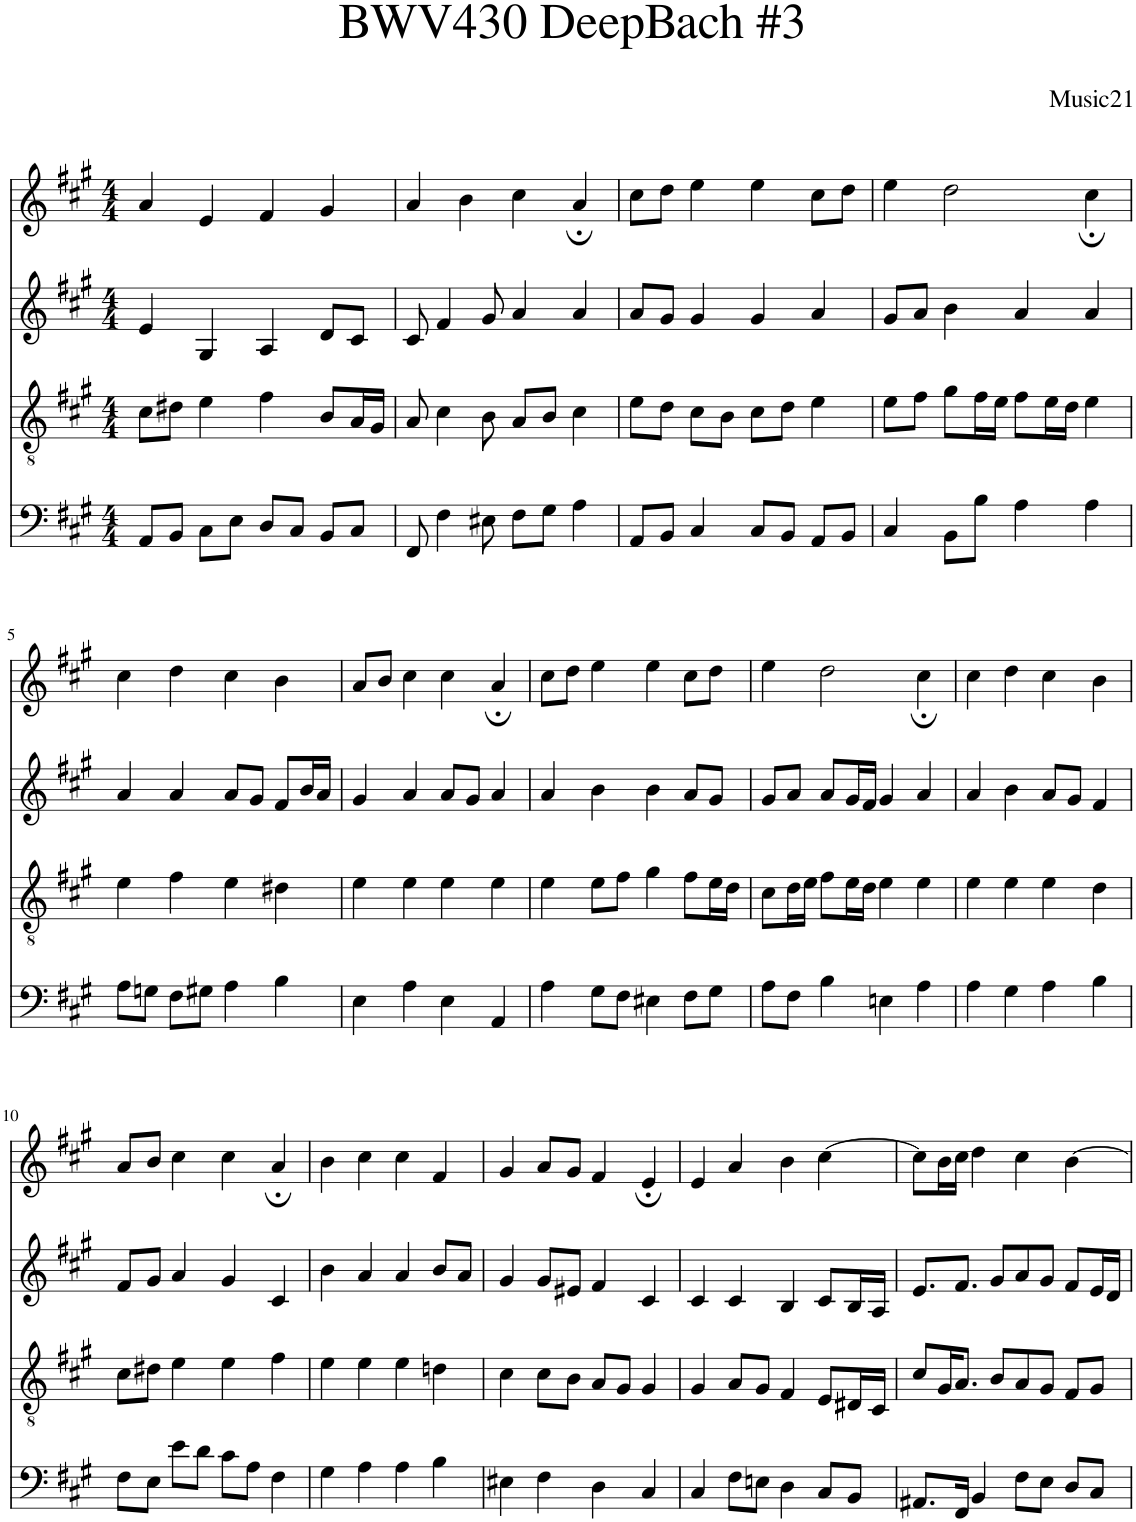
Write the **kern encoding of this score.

**kern	**kern	**kern	**kern
*part4	*part3	*part2	*part1
*staff4	*staff3	*staff2	*staff1
*I"Piano	*I"Piano	*I"Piano	*I"Piano
*I'Pno	*I'Pno	*I'Pno	*I'Pno
*clefF4	*clefGv2	*clefG2	*clefG2
*k[f#c#g#]	*k[f#c#g#]	*k[f#c#g#]	*k[f#c#g#]
*M4/4	*M4/4	*M4/4	*M4/4
=1	=1	=1	=1
8AA/L	8c#\L	4e/	4a/
8BB/J	8d#X\J	.	.
8C#\L	4e\	4G#/	4e/
8E\J	.	.	.
8D/L	4f#\	4A/	4f#/
8C#/J	.	.	.
8BB/L	8B/L	8d/L	4g#/
8C#/J	16A/L	8c#/J	.
.	16G#/JJ	.	.
=2	=2	=2	=2
8FF#/	8A/	8c#/	4a/
4F#\	4c#\	4f#/	.
.	.	.	4b\
8E#X\	8B\	8g#/	.
8F#\L	8A/L	4a/	4cc#\
8G#\J	8B/J	.	.
4A\	4c#\	4a/	4a;/
=3	=3	=3	=3
8AA/L	8e\L	8a/L	8cc#\L
8BB/J	8d\J	8g#/J	8dd\J
4C#/	8c#\L	4g#/	4ee\
.	8B\J	.	.
8C#/L	8c#\L	4g#/	4ee\
8BB/J	8d\J	.	.
8AA/L	4e\	4a/	8cc#\L
8BB/J	.	.	8dd\J
=4	=4	=4	=4
4C#/	8e\L	8g#/L	4ee\
.	8f#\J	8a/J	.
8BB\L	8g#\L	4b\	2dd\
8B\J	16f#\L	.	.
.	16e\JJ	.	.
4A\	8f#\L	4a/	.
.	16e\L	.	.
.	16d\JJ	.	.
4A\	4e\	4a/	4cc#;\
!!LO:LB:g=z
=5	=5	=5	=5
8A\L	4e\	4a/	4cc#\
8Gn\J	.	.	.
8F#\L	4f#\	4a/	4dd\
8G#X\J	.	.	.
4A\	4e\	8a/L	4cc#\
.	.	8g#/J	.
4B\	4d#X\	8f#/L	4b\
.	.	16b/L	.
.	.	16a/JJ	.
=6	=6	=6	=6
4E\	4e\	4g#/	8a/L
.	.	.	8b/J
4A\	4e\	4a/	4cc#\
4E\	4e\	8a/L	4cc#\
.	.	8g#/J	.
4AA/	4e\	4a/	4a;/
=7	=7	=7	=7
4A\	4e\	4a/	8cc#\L
.	.	.	8dd\J
8G#\L	8e\L	4b\	4ee\
8F#\J	8f#\J	.	.
4E#X\	4g#\	4b\	4ee\
8F#\L	8f#\L	8a/L	8cc#\L
8G#\J	16e\L	8g#/J	8dd\J
.	16d\JJ	.	.
=8	=8	=8	=8
8A\L	8c#\L	8g#/L	4ee\
8F#\J	16d\L	8a/J	.
.	16e\JJ	.	.
4B\	8f#\L	8a/L	2dd\
.	16e\L	16g#/L	.
.	16d\JJ	16f#/JJ	.
4En\	4e\	4g#/	.
4A\	4e\	4a/	4cc#;\
=9	=9	=9	=9
4A\	4e\	4a/	4cc#\
4G#\	4e\	4b\	4dd\
4A\	4e\	8a/L	4cc#\
.	.	8g#/J	.
4B\	4d\	4f#/	4b\
!!LO:LB:g=z
=10	=10	=10	=10
8F#\L	8c#\L	8f#/L	8a/L
8E\J	8d#X\J	8g#/J	8b/J
8e\L	4e\	4a/	4cc#\
8d\J	.	.	.
8c#\L	4e\	4g#/	4cc#\
8A\J	.	.	.
4F#\	4f#\	4c#/	4a;/
=11	=11	=11	=11
4G#\	4e\	4b\	4b\
4A\	4e\	4a/	4cc#\
4A\	4e\	4a/	4cc#\
4B\	4dn\	8b/L	4f#/
.	.	8a/J	.
=12	=12	=12	=12
4E#X\	4c#\	4g#/	4g#/
4F#\	8c#\L	8g#/L	8a/L
.	8B\J	8e#X/J	8g#/J
4D\	8A/L	4f#/	4f#/
.	8G#/J	.	.
4C#/	4G#/	4c#/	4e;/
=13	=13	=13	=13
4C#/	4G#/	4c#/	4e/
8F#\L	8A/L	4c#/	4a/
8En\J	8G#/J	.	.
4D\	4F#/	4B/	4b\
8C#/L	8E/L	8c#/L	[4cc#\
8BB/J	16D#X/L	16B/L	.
.	16C#/JJ	16A/JJ	.
=14	=14	=14	=14
8.AA#X/L	8c#/L	8.e/L	8cc#\L]
.	16G#/K	.	16b\L
16FF#/Jk	8.A/J	8.f#/J	16cc#\JJ
4BB/	.	.	4dd\
.	8B/L	8g#/L	.
8F#\L	8A/	8a/	4cc#\
8E\J	8G#/J	8g#/J	.
8D/L	8F#/L	8f#/L	[4b\
8C#/J	8G#/J	16e/L	.
.	.	16d/JJ	.
=	=	=	=
*-	*-	*-	*-
